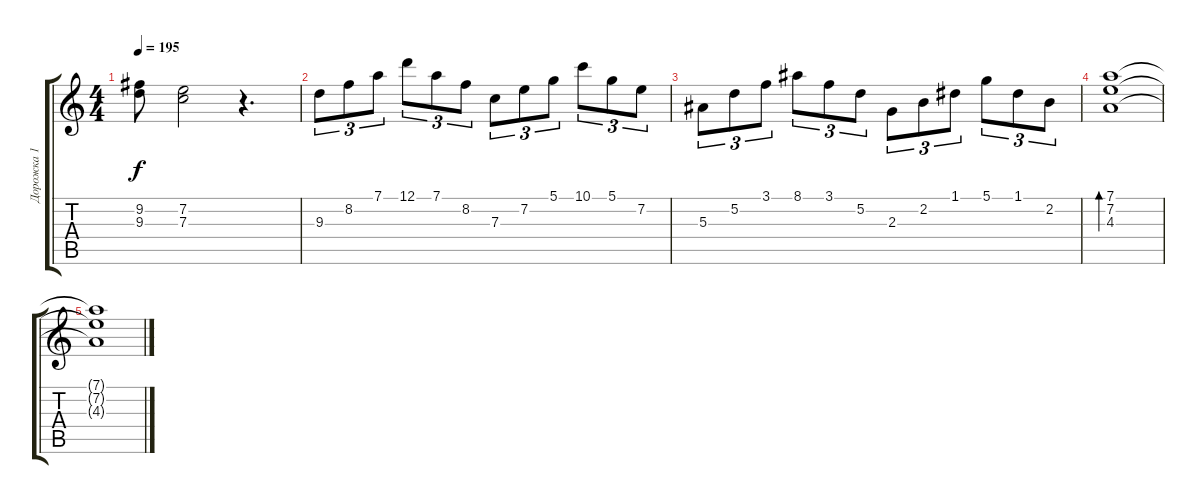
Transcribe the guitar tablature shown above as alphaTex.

\track ("Дорожка 1" "Дорожка 1") {instrument distortionguitar}
\staff {score tabs}
\tuning (D4 A3 F3 C3 G2 D2) {hide}
\ts (4 4)
\tempo 195
\clef g2
\ks c
(9.2{t} 9.3{t}).8{dy f} (7.2 7.3).2 r.4{d} |
9.3.8{tu (3 2)} 8.2.8{tu (3 2)} 7.1.8{tu (3 2)} 12.1.8{tu (3 2)} 7.1.8{tu (3 2)} 8.2.8{tu (3 2)} 7.3.8{tu (3 2)} 7.2.8{tu (3 2)} 5.1.8{tu (3 2)} 10.1.8{tu (3 2)} 5.1.8{tu (3 2)} 7.2.8{tu (3 2)} |
5.3.8{tu (3 2)} 5.2.8{tu (3 2)} 3.1.8{tu (3 2)} 8.1.8{tu (3 2)} 3.1.8{tu (3 2)} 5.2.8{tu (3 2)} 2.3.8{tu (3 2)} 2.2.8{tu (3 2)} 1.1.8{tu (3 2)} 5.1.8{tu (3 2)} 1.1.8{tu (3 2)} 2.2.8{tu (3 2)} |
(7.1 7.2 4.3).1{bd 60} |
(7.1{t} 7.2{t} 4.3{t}).1
